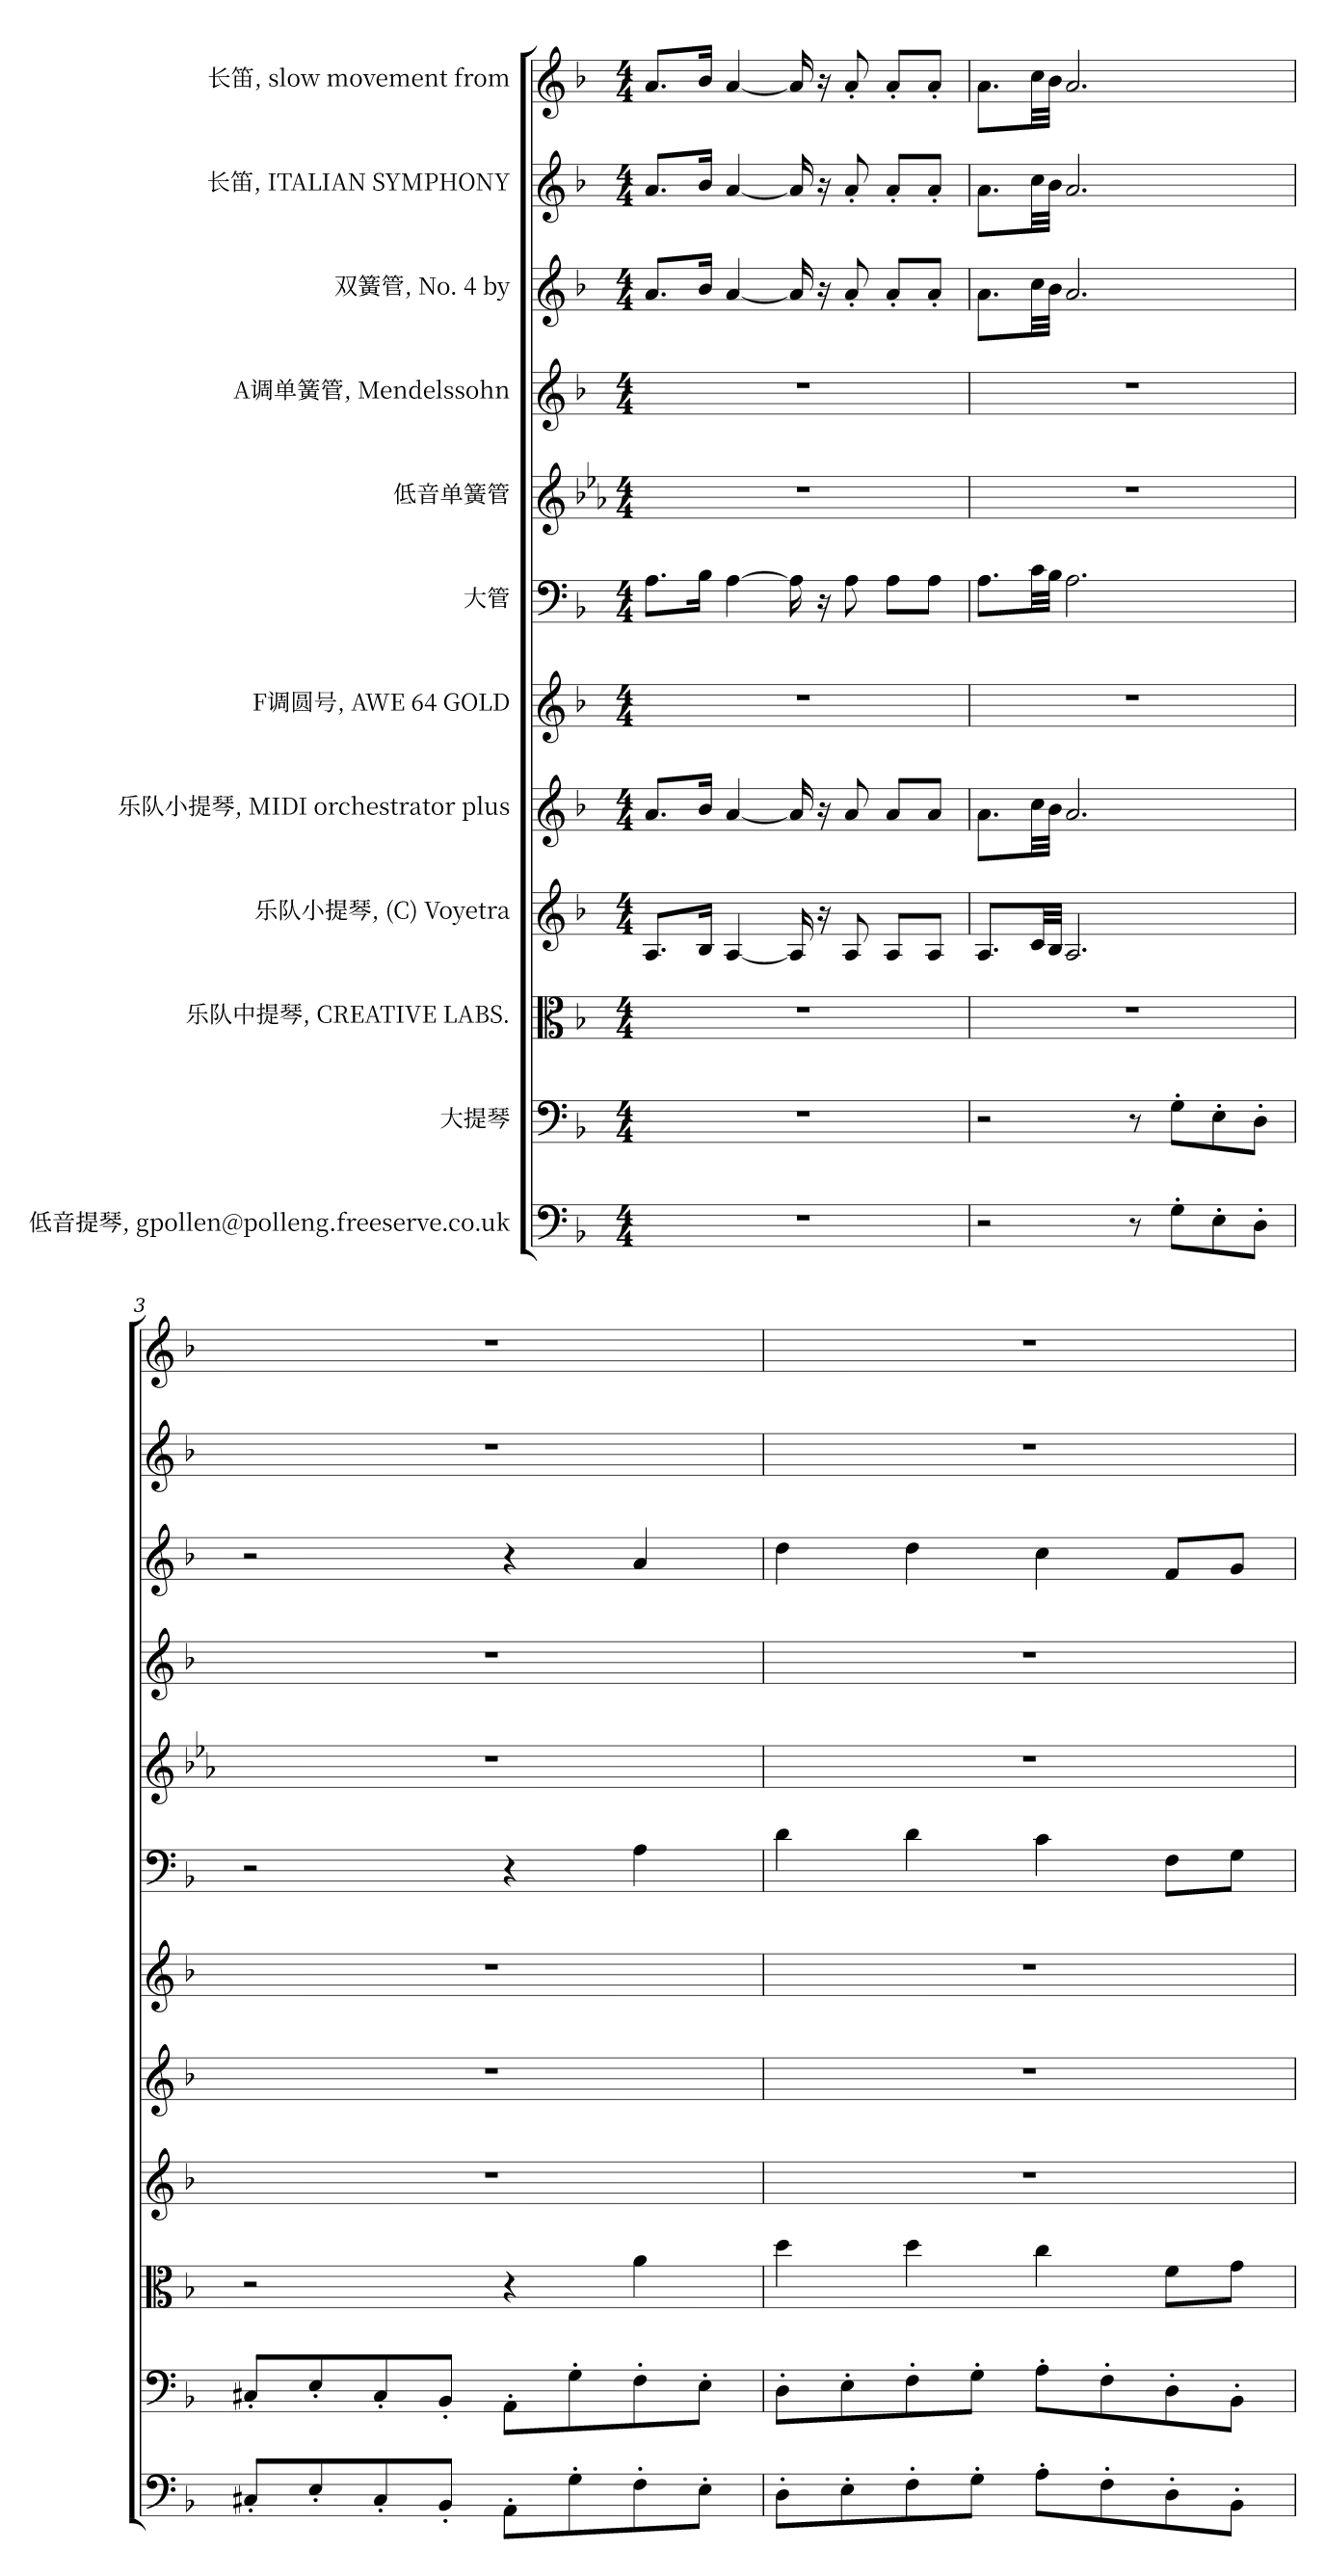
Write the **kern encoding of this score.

**kern	**kern	**kern	**kern	**kern	**kern	**kern	**kern	**kern	**kern	**kern	**kern
*part12	*part11	*part10	*part9	*part8	*part7	*part6	*part5	*part4	*part3	*part2	*part1
*staff12	*staff11	*staff10	*staff9	*staff8	*staff7	*staff6	*staff5	*staff4	*staff3	*staff2	*staff1
*I"低音提琴, gpollen@polleng.freeserve.co.uk	*I"大提琴	*I"乐队中提琴, CREATIVE LABS.	*I"乐队小提琴, (C) Voyetra	*I"乐队小提琴, MIDI orchestrator plus	*I"F调圆号, AWE 64 GOLD	*I"大管	*I"低音单簧管	*I"A调单簧管, Mendelssohn	*I"双簧管, No. 4 by	*I"长笛, ITALIAN SYMPHONY	*I"长笛, slow movement from
*clefF4	*clefF4	*clefC3	*clefG2	*clefG2	*clefG2	*clefF4	*clefG2	*clefG2	*clefG2	*clefG2	*clefG2
*ITrd7c12	*	*	*	*	*ITrd4c7	*	*ITrd8c14	*ITrd2c3	*	*	*
*k[b-]	*k[b-]	*k[b-]	*k[b-]	*k[b-]	*k[b-e-]	*k[b-]	*k[b-e-a-]	*k[f#c#]	*k[b-]	*k[b-]	*k[b-]
*M4/4	*M4/4	*M4/4	*M4/4	*M4/4	*M4/4	*M4/4	*M4/4	*M4/4	*M4/4	*M4/4	*M4/4
*MM60	*MM60	*MM60	*MM60	*MM60	*MM60	*MM60	*MM60	*MM60	*MM60	*MM60	*MM60
=1	=1	=1	=1	=1	=1	=1	=1	=1	=1	=1	=1
1r	1r	1r	8.A/L	8.a/L	1r	8.A\L	1r	1r	8.a/L	8.a/L	8.a/L
.	.	.	16B-/Jk	16b-/Jk	.	16B-\Jk	.	.	16b-/Jk	16b-/Jk	16b-/Jk
.	.	.	[4A/	[4a/	.	[4A\	.	.	[4a/	[4a/	[4a/
.	.	.	16A/]	16a/]	.	16A\]	.	.	16a/]	16a/]	16a/]
.	.	.	16r	16r	.	16r	.	.	16r	16r	16r
.	.	.	8A/	8a/	.	8A\	.	.	8a'/	8a'/	8a'/
.	.	.	8A/L	8a/L	.	8A\L	.	.	8a'/L	8a'/L	8a'/L
.	.	.	8A/J	8a/J	.	8A\J	.	.	8a'/J	8a'/J	8a'/J
=2	=2	=2	=2	=2	=2	=2	=2	=2	=2	=2	=2
2r	2r	1r	8.A/L	8.a\L	1r	8.A\L	1r	1r	8.a\L	8.a\L	8.a\L
.	.	.	32c/LL	32cc\LL	.	32c\LL	.	.	32cc\LL	32cc\LL	32cc\LL
.	.	.	32B-/JJJ	32b-\JJJ	.	32B-\JJJ	.	.	32b-\JJJ	32b-\JJJ	32b-\JJJ
.	.	.	2.A/	2.a/	.	2.A\	.	.	2.a/	2.a/	2.a/
8r	8r	.	.	.	.	.	.	.	.	.	.
8GG'\L	8G'\L	.	.	.	.	.	.	.	.	.	.
8EE'\	8E'\	.	.	.	.	.	.	.	.	.	.
8DD'\J	8D'\J	.	.	.	.	.	.	.	.	.	.
!!LO:PB:g=z
=3	=3	=3	=3	=3	=3	=3	=3	=3	=3	=3	=3
8CC#X'/L	8C#X'/L	2r	1r	1r	1r	2r	1r	1r	2r	1r	1r
8EE'/	8E'/	.	.	.	.	.	.	.	.	.	.
8CC#'/	8C#'/	.	.	.	.	.	.	.	.	.	.
8BBB-'/J	8BB-'/J	.	.	.	.	.	.	.	.	.	.
8AAA'\L	8AA'\L	4r	.	.	.	4r	.	.	4r	.	.
8GG'\	8G'\	.	.	.	.	.	.	.	.	.	.
8FF'\	8F'\	4a\	.	.	.	4A\	.	.	4a/	.	.
8EE'\J	8E'\J	.	.	.	.	.	.	.	.	.	.
=4	=4	=4	=4	=4	=4	=4	=4	=4	=4	=4	=4
8DD'\L	8D'\L	4dd\	1r	1r	1r	4d\	1r	1r	4dd\	1r	1r
8EE'\	8E'\	.	.	.	.	.	.	.	.	.	.
8FF'\	8F'\	4dd\	.	.	.	4d\	.	.	4dd\	.	.
8GG'\J	8G'\J	.	.	.	.	.	.	.	.	.	.
8AA'\L	8A'\L	4cc\	.	.	.	4c\	.	.	4cc\	.	.
8FF'\	8F'\	.	.	.	.	.	.	.	.	.	.
8DD'\	8D'\	8f\L	.	.	.	8F\L	.	.	8f/L	.	.
8BBB-'\J	8BB-'\J	8g\J	.	.	.	8G\J	.	.	8g/J	.	.
=	=	=	=	=	=	=	=	=	=	=	=
*-	*-	*-	*-	*-	*-	*-	*-	*-	*-	*-	*-
